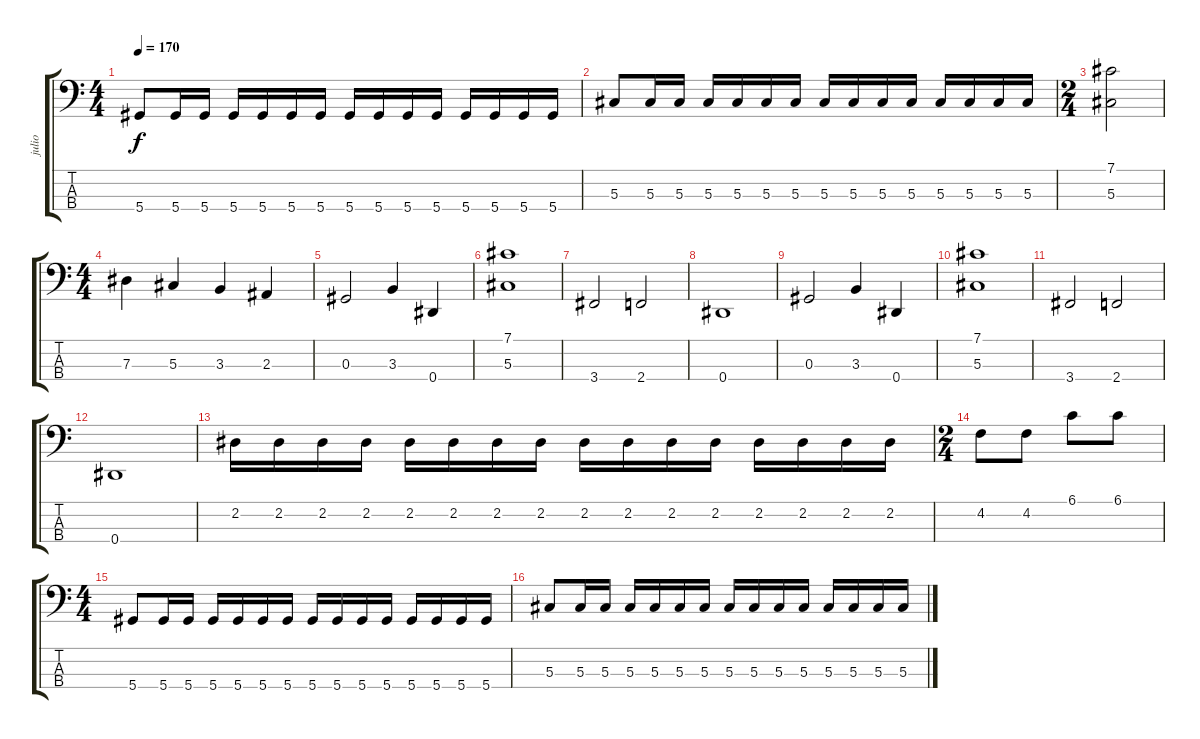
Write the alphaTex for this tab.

\track ("julio" "julio") {instrument electricbassfinger}
\staff {score tabs}
\tuning (Gb2 Db2 Ab1 Eb1) {hide}
\ts (4 4)
\tempo 170
\clef f4
\ks c
5.4.8{dy f} 5.4.16 5.4.16 5.4.16 5.4.16 5.4.16 5.4.16 5.4.16 5.4.16 5.4.16 5.4.16 5.4.16 5.4.16 5.4.16 5.4.16 |
5.3.8 5.3.16 5.3.16 5.3.16 5.3.16 5.3.16 5.3.16 5.3.16 5.3.16 5.3.16 5.3.16 5.3.16 5.3.16 5.3.16 5.3.16 |
\ts (2 4)
(7.1 5.3).2 |
\ts (4 4)
7.3.4 5.3.4 3.3.4 2.3.4 |
0.3.2 3.3.4 0.4.4 |
(7.1 5.3).1 |
3.4.2 2.4.2 |
0.4.1 |
0.3.2 3.3.4 0.4.4 |
(7.1 5.3).1 |
3.4.2 2.4.2 |
0.4.1 |
2.2.16 2.2.16 2.2.16 2.2.16 2.2.16 2.2.16 2.2.16 2.2.16 2.2.16 2.2.16 2.2.16 2.2.16 2.2.16 2.2.16 2.2.16 2.2.16 |
\ts (2 4)
4.2.8 4.2.8 6.1.8 6.1.8 |
\ts (4 4)
5.4.8 5.4.16 5.4.16 5.4.16 5.4.16 5.4.16 5.4.16 5.4.16 5.4.16 5.4.16 5.4.16 5.4.16 5.4.16 5.4.16 5.4.16 |
5.3.8 5.3.16 5.3.16 5.3.16 5.3.16 5.3.16 5.3.16 5.3.16 5.3.16 5.3.16 5.3.16 5.3.16 5.3.16 5.3.16 5.3.16
